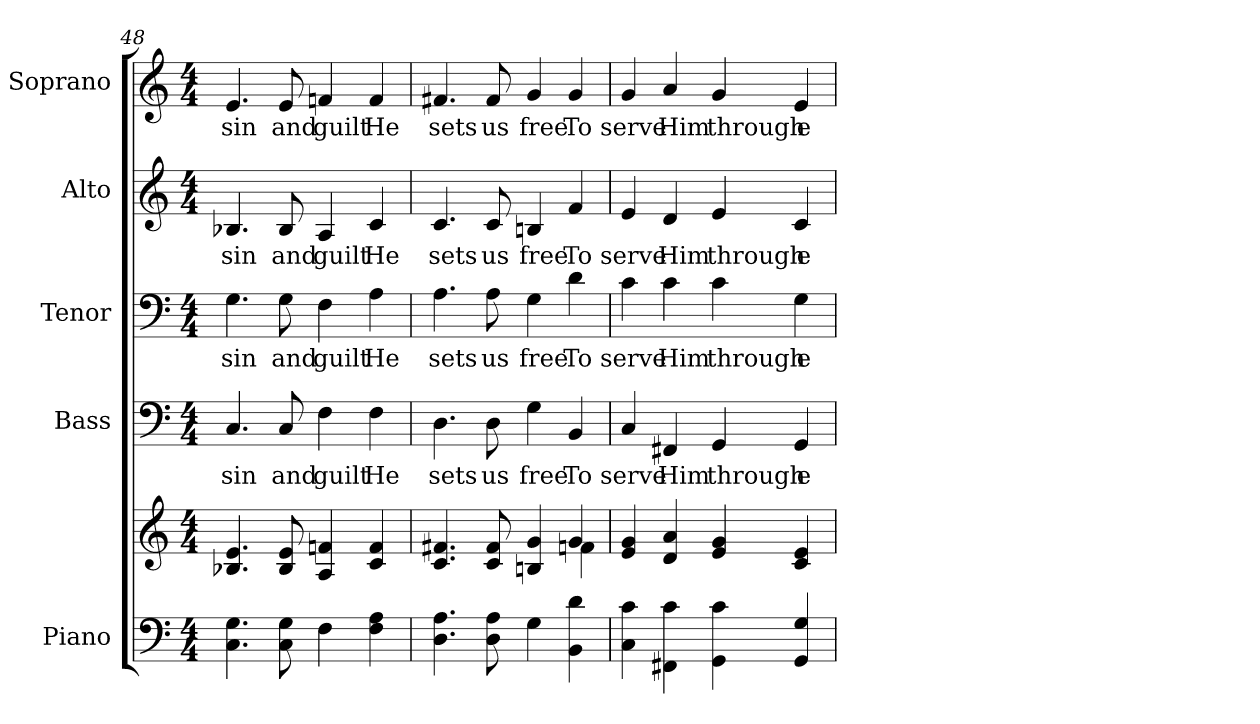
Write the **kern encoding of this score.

**kern	**kern	**kern	**text	**kern	**text	**kern	**text	**kern	**text
*part5	*part5	*part4	*part4	*part3	*part3	*part2	*part2	*part1	*part1
*staff6	*staff5	*staff4	*staff4	*staff3	*staff3	*staff2	*staff2	*staff1	*staff1
*I"Piano	*	*I"Bass	*	*I"Tenor	*	*I"Alto	*	*I"Soprano	*
*I'Pno.	*	*I'B.	*	*I'T.	*	*I'A.	*	*I'S.	*
!!LO:PB:g=z
*clefF4	*clefG2	*clefF4	*	*clefF4	*	*clefG2	*	*clefG2	*
*k[]	*k[]	*k[]	*	*k[]	*	*k[]	*	*k[]	*
*C:	*C:	*C:	*	*C:	*	*C:	*	*C:	*
*M4/4	*M4/4	*M4/4	*	*M4/4	*	*M4/4	*	*M4/4	*
=48	=48	=48	=48	=48	=48	=48	=48	=48	=48
!	!	!	!LO:LY:b:color=#000000	!	!	!	!	!	!
!	!	!	!	!	!LO:LY:b:color=#000000	!	!	!	!
!	!	!	!	!	!	!	!LO:LY:b:color=#000000	!	!
!	!	!	!	!	!	!	!	!	!LO:LY:b:color=#000000
4.Ci\ 4.Gi	4.B-Xi/ 4.ei	4.Ci/	sin	4.Gi\	sin	4.B-Xi/	sin	4.ei/	sin
!	!	!	!LO:LY:b:color=#000000	!	!	!	!	!	!
!	!	!	!	!	!LO:LY:b:color=#000000	!	!	!	!
!	!	!	!	!	!	!	!LO:LY:b:color=#000000	!	!
!	!	!	!	!	!	!	!	!	!LO:LY:b:color=#000000
8Ci\ 8Gi	8B-i/ 8ei	8Ci/	and	8Gi\	and	8B-i/	and	8ei/	and
!	!	!	!LO:LY:b:color=#000000	!	!	!	!	!	!
!	!	!	!	!	!LO:LY:b:color=#000000	!	!	!	!
!	!	!	!	!	!	!	!LO:LY:b:color=#000000	!	!
!	!	!	!	!	!	!	!	!	!LO:LY:b:color=#000000
4Fi\	4Ai/ 4fni	4Fi\	guilt	4Fi\	guilt	4Ai/	guilt	4fni/	guilt
!	!	!	!LO:LY:b:color=#000000	!	!	!	!	!	!
!	!	!	!	!	!LO:LY:b:color=#000000	!	!	!	!
!	!	!	!	!	!	!	!LO:LY:b:color=#000000	!	!
!	!	!	!	!	!	!	!	!	!LO:LY:b:color=#000000
4Fi\ 4Ai	4ci/ 4fi	4Fi\	He	4Ai\	He	4ci/	He	4fi/	He
=49	=49	=49	=49	=49	=49	=49	=49	=49	=49
*	*^	*	*	*	*	*	*	*	*
!	!	!	!	!LO:LY:b:color=#000000	!	!	!	!	!	!
!	!	!	!	!	!	!LO:LY:b:color=#000000	!	!	!	!
!	!	!	!	!	!	!	!	!LO:LY:b:color=#000000	!	!
!	!	!	!	!	!	!	!	!	!	!LO:LY:b:color=#000000
4.Di\ 4.Ai	4.ci/ 4.f#Xi	2ryy	4.Di\	sets	4.Ai\	sets	4.ci/	sets	4.f#Xi/	sets
!	!	!	!	!LO:LY:b:color=#000000	!	!	!	!	!	!
!	!	!	!	!	!	!LO:LY:b:color=#000000	!	!	!	!
!	!	!	!	!	!	!	!	!LO:LY:b:color=#000000	!	!
!	!	!	!	!	!	!	!	!	!	!LO:LY:b:color=#000000
8Di\ 8Ai	8ci/ 8f#i	.	8Di\	us	8Ai\	us	8ci/	us	8f#i/	us
!	!	!	!	!LO:LY:b:color=#000000	!	!	!	!	!	!
!	!	!	!	!	!	!LO:LY:b:color=#000000	!	!	!	!
!	!	!	!	!	!	!	!	!LO:LY:b:color=#000000	!	!
!	!	!	!	!	!	!	!	!	!	!LO:LY:b:color=#000000
4Gi\	4Bni/ 4gi	4ryy	4Gi\	free	4Gi\	free	4Bni/	free	4gi/	free
!	!	!	!	!LO:LY:b:color=#000000	!	!	!	!	!	!
!	!	!	!	!	!	!LO:LY:b:color=#000000	!	!	!	!
!	!	!	!	!	!	!	!	!LO:LY:b:color=#000000	!	!
!	!	!	!	!	!	!	!	!	!	!LO:LY:b:color=#000000
4BBi\ 4di	4gi/	4fni\	4BBi/	To	4di\	To	4fi/	To	4gi/	To
*	*v	*v	*	*	*	*	*	*	*	*
!!LO:PB:g=z
=50	=50	=50	=50	=50	=50	=50	=50	=50	=50
*	*^	*	*	*	*	*	*	*	*
!	!	!	!	!LO:LY:b:color=#000000	!	!	!	!	!	!
*	*v	*v	*	*	*	*	*	*	*	*
*	*^	*	*	*	*	*	*	*	*
!	!	!	!	!	!	!LO:LY:b:color=#000000	!	!	!	!
*	*v	*v	*	*	*	*	*	*	*	*
*	*^	*	*	*	*	*	*	*	*
!	!	!	!	!	!	!	!	!LO:LY:b:color=#000000	!	!
*	*v	*v	*	*	*	*	*	*	*	*
*	*^	*	*	*	*	*	*	*	*
!	!	!	!	!	!	!	!	!	!	!LO:LY:b:color=#000000
*	*v	*v	*	*	*	*	*	*	*	*
4Ci\ 4ci	4ei/ 4gi	4Ci/	serve	4ci\	serve	4ei/	serve	4gi/	serve
!	!	!	!LO:LY:b:color=#000000	!	!	!	!	!	!
!	!	!	!	!	!LO:LY:b:color=#000000	!	!	!	!
!	!	!	!	!	!	!	!LO:LY:b:color=#000000	!	!
!	!	!	!	!	!	!	!	!	!LO:LY:b:color=#000000
4FF#Xi\ 4ci	4di/ 4ai	4FF#Xi/	Him	4ci\	Him	4di/	Him	4ai/	Him
!	!	!	!LO:LY:b:color=#000000	!	!	!	!	!	!
!	!	!	!	!	!LO:LY:b:color=#000000	!	!	!	!
!	!	!	!	!	!	!	!LO:LY:b:color=#000000	!	!
!	!	!	!	!	!	!	!	!	!LO:LY:b:color=#000000
4GGi\ 4ci	4ei/ 4gi	4GGi/	through	4ci\	through	4ei/	through	4gi/	through
!	!	!	!LO:LY:b:color=#000000	!	!	!	!	!	!
!	!	!	!	!	!LO:LY:b:color=#000000	!	!	!	!
!	!	!	!	!	!	!	!LO:LY:b:color=#000000	!	!
!	!	!	!	!	!	!	!	!	!LO:LY:b:color=#000000
4GGi/ 4Gi	4ci/ 4ei	4GGi/	e-	4Gi\	e-	4ci/	e-	4ei/	e-
=	=	=	=	=	=	=	=	=	=
*-	*-	*-	*-	*-	*-	*-	*-	*-	*-
